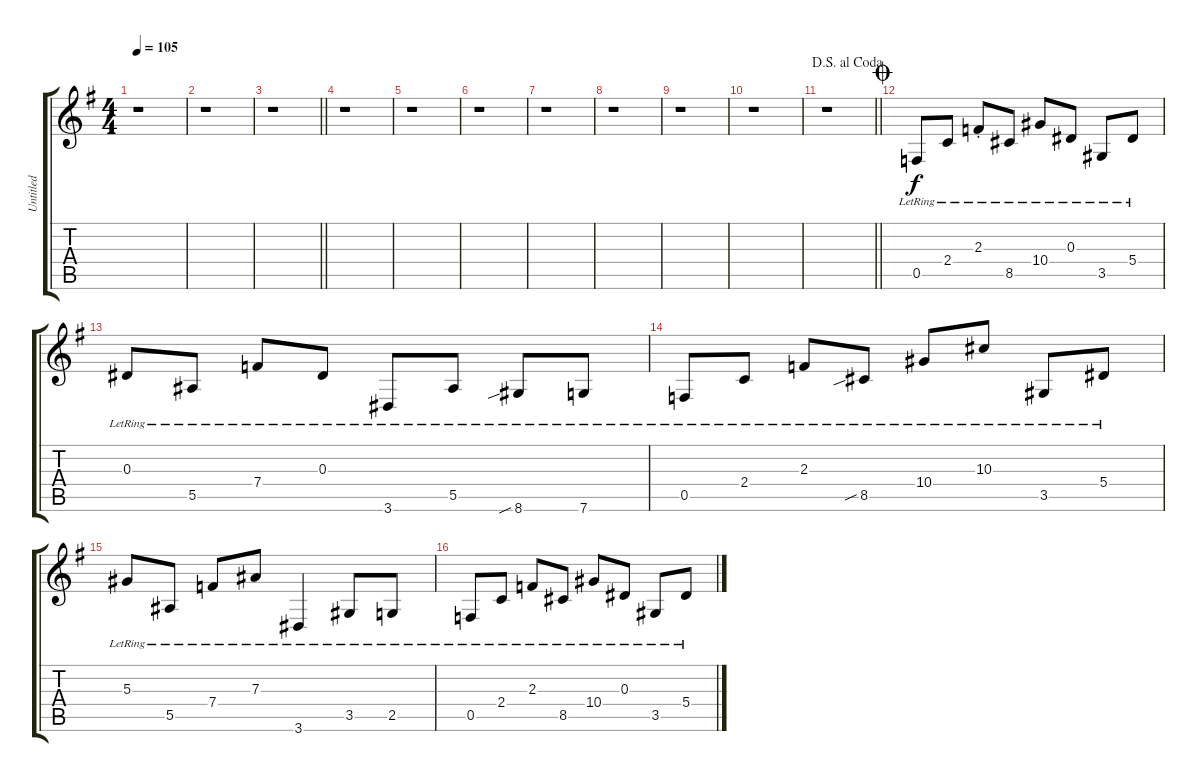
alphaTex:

\track ("Untitled" "Untitled") {instrument electricguitarclean}
\staff {score tabs}
\tuning (C4 G3 Eb3 Bb2 F2 C2) {hide}
\ts (4 4)
\tempo 105
\clef g2
\ks g
r.1{dy f} |
r.1 |
\barLineRight lightlight
r.1 |
r.1 |
r.1 |
r.1 |
r.1 |
r.1 |
r.1 |
r.1 |
\jump dalsegnoalcoda
\barLineRight lightlight
r.1 |
\jump coda
0.5{lr}.8 2.4{lr}.8 2.3{st lr}.8 8.5{lr}.8 10.4{lr}.8 0.3{lr}.8 3.5{lr}.8 5.4{lr}.8 |
0.3{lr}.8 5.5{lr}.8 7.4{lr}.8 0.3{lr}.8 3.6{lr}.8 5.5{lr}.8 8.6{sib lr}.8 7.6{lr}.8 |
0.5{lr}.8 2.4{lr}.8 2.3{lr}.8 8.5{sib lr}.8 10.4{lr}.8 10.3{lr}.8 3.5{lr}.8 5.4{lr}.8 |
5.3{lr}.8 5.5{lr}.8 7.4{lr}.8 7.3{lr}.8 3.6{lr}.4 3.5{lr}.8 2.5{lr}.8 |
0.5{lr}.8 2.4{lr}.8 2.3{lr}.8 8.5{lr}.8 10.4{lr}.8 0.3{lr}.8 3.5{lr}.8 5.4{lr}.8
